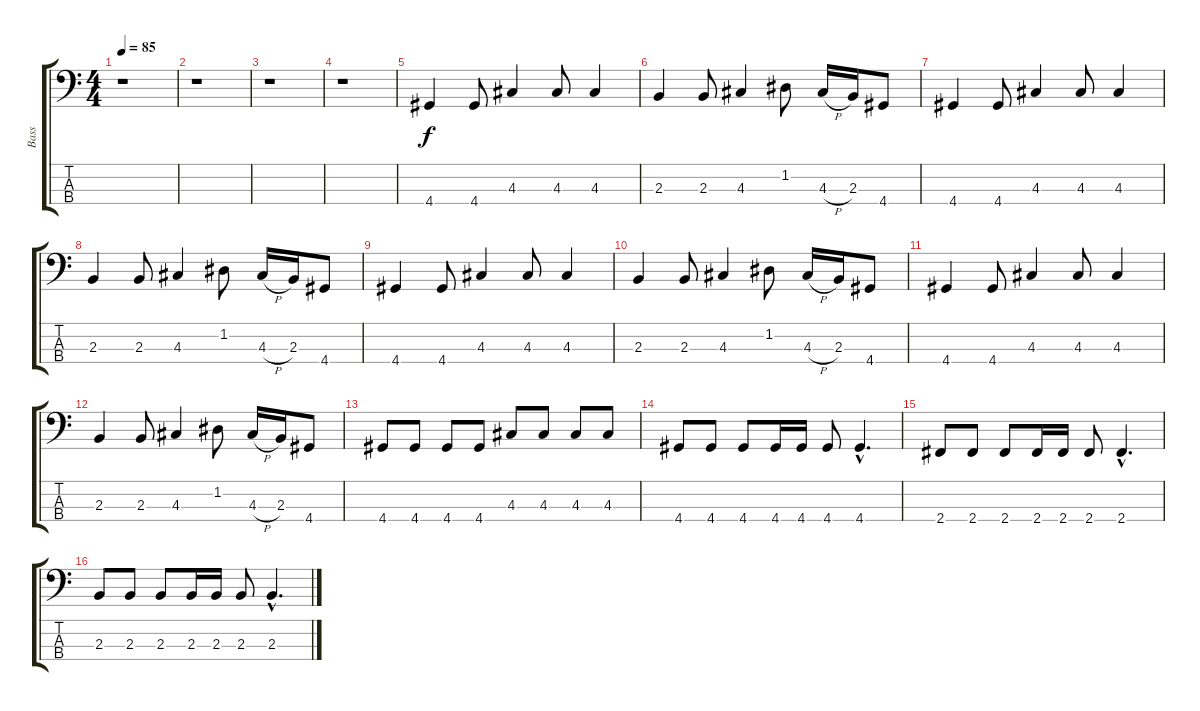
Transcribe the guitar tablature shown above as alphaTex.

\track ("Bass" "Bass") {instrument electricbassfinger}
\staff {score tabs}
\tuning (G2 D2 A1 E1) {hide}
\ts (4 4)
\tempo 85
\clef f4
\ks c
r.1{dy f instrument electricbassfinger} |
r.1 |
r.1 |
r.1 |
4.4.4 4.4.8 4.3.4 4.3.8 4.3.4 |
2.3.4 2.3.8 4.3.4 1.2.8 4.3{h}.16 2.3.16 4.4.8 |
4.4.4 4.4.8 4.3.4 4.3.8 4.3.4 |
2.3.4 2.3.8 4.3.4 1.2.8 4.3{h}.16 2.3.16 4.4.8 |
4.4.4 4.4.8 4.3.4 4.3.8 4.3.4 |
2.3.4 2.3.8 4.3.4 1.2.8 4.3{h}.16 2.3.16 4.4.8 |
4.4.4 4.4.8 4.3.4 4.3.8 4.3.4 |
2.3.4 2.3.8 4.3.4 1.2.8 4.3{h}.16 2.3.16 4.4.8 |
4.4.8 4.4.8 4.4.8 4.4.8 4.3.8 4.3.8 4.3.8 4.3.8 |
4.4.8 4.4.8 4.4.8 4.4.16 4.4.16 4.4.8 4.4{hac}.4{d} |
2.4.8 2.4.8 2.4.8 2.4.16 2.4.16 2.4.8 2.4{hac}.4{d} |
2.3.8 2.3.8 2.3.8 2.3.16 2.3.16 2.3.8 2.3{hac}.4{d}
